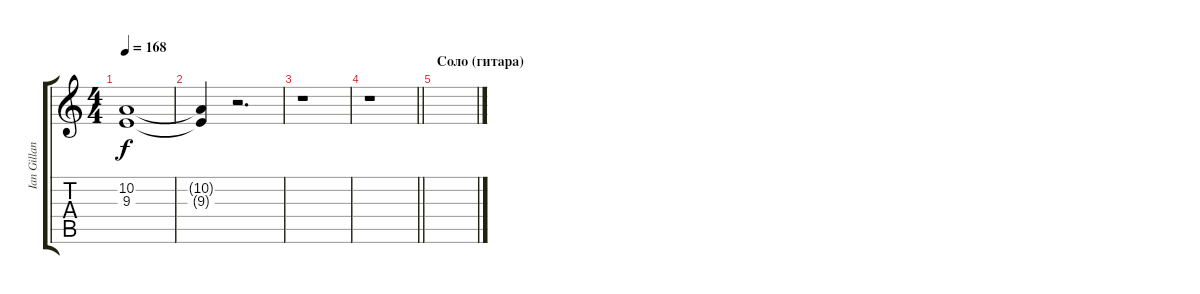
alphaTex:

\track ("Ian Gillan" "Ian Gillan") {instrument lead6voice}
\staff {score tabs}
\tuning (E4 B3 G3 D3 A2 E2) {hide}
\ts (4 4)
\tempo 168
\clef g2
\ks c
(10.2{t} 9.3{t}).1{dy f} |
(10.2{t} 9.3{t}).4 r.2{d} |
r.1 |
\barLineRight lightlight
r.1 |
\section ("" "Соло (гитара)")
